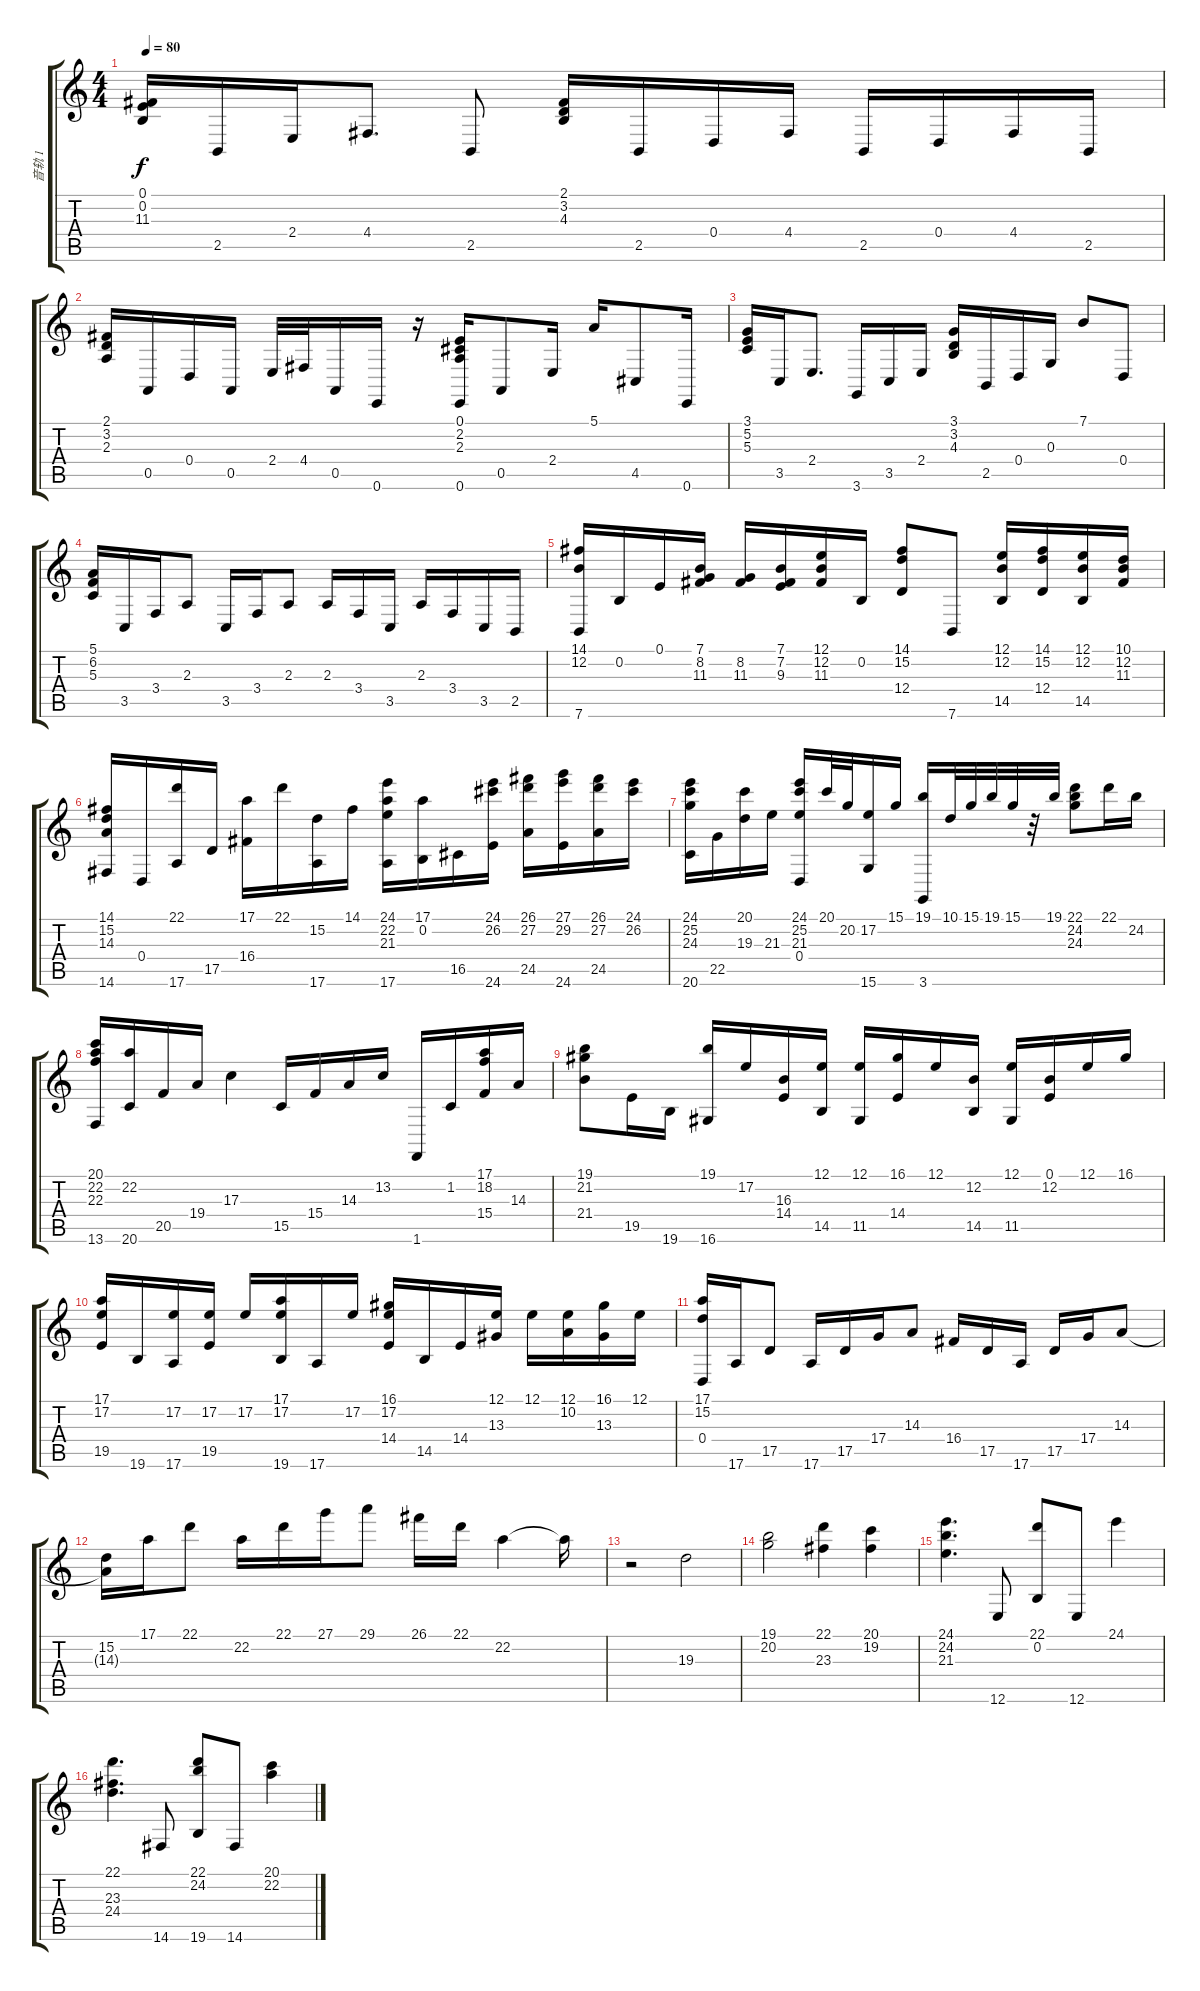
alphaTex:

\track ("音轨 1" "音轨 1") {instrument acousticgrandpiano}
\staff {score tabs}
\tuning (E4 B3 G3 D3 A2 E2) {hide}
\ts (4 4)
\tempo 80
\clef g2
\ks c
(0.1 0.2 11.3).16{dy f} 2.5.16 2.4.16 4.4.8{d} 2.5.8 (2.1 3.2 4.3).16 2.5.16 0.4.16 4.4.16 2.5.16 0.4.16 4.4.16 2.5.16 |
(2.1 3.2 2.3).16 0.5.16 0.4.16 0.5.16 2.4.32 4.4.32 0.5.16 0.6.16 r.16 (0.1 2.2 2.3 0.6).16 0.5.8 2.4.16 5.1.16 4.5.8 0.6.16 |
(3.1 5.2 5.3).16 3.5.16 2.4.8{d} 3.6.16 3.5.16 2.4.16 (3.1 3.2 4.3).16 2.5.16 0.4.16 0.3.16 7.1.8 0.4.8 |
(5.1 6.2 5.3).16 3.5.16 3.4.16 2.3.8 3.5.16 3.4.16 2.3.8 2.3.16 3.4.16 3.5.16 2.3.16 3.4.16 3.5.16 2.5.16 |
(14.1 12.2 7.6).16 0.2.16 0.1.16 (7.1 8.2 11.3).16 (8.2 11.3).16 (7.1 7.2 9.3).16 (12.1 12.2 11.3).16 0.2.16 (14.1 15.2 12.4).8 7.6.8 (12.1 12.2 14.5).16 (14.1 15.2 12.4).16 (12.1 12.2 14.5).16 (10.1 12.2 11.3).16 |
(14.1 15.2 14.3 14.6).16 0.4.16 (22.1 17.6).16 17.5.16 (17.1 16.4).16 22.1.16 (15.2 17.6).16 14.1.16 (24.1 22.2 21.3 17.6).16 (17.1 0.2).16 16.5.16 (24.1 26.2 24.6).16 (26.1 27.2 24.5).16 (27.1 29.2 24.6).16 (26.1 27.2 24.5).16 (24.1 26.2).16 |
(24.1 25.2 24.3 20.6).16 22.5.16 (20.1 19.3).16 21.3.16 (24.1 25.2 21.3 0.4).16 20.1.32 20.2.32 (17.2 15.6).16 15.1.16 (19.1 3.6).16 10.1.32 15.1.32 19.1.32 15.1.32 r.32 19.1.32 (22.1 24.2 24.3).8 22.1.16 24.2.16 |
(20.1 22.2 22.3 13.6).16 (22.2 20.6).16 20.5.16 19.4.16 17.3.4 15.5.16 15.4.16 14.3.16 13.2.16 1.6.16 1.2.16 (17.1 18.2 15.4).16 14.3.16 |
(19.1 21.2 21.4).8 19.5.16 19.6.16 (19.1 16.6).16 17.2.16 (16.3 14.4).16 (12.1 14.5).16 (12.1 11.5).16 (16.1 14.4).16 12.1.16 (12.2 14.5).16 (12.1 11.5).16 (0.1 12.2).16 12.1.16 16.1.16 |
(17.1 17.2 19.5).16 19.6.16 (17.2 17.6).16 (17.2 19.5).16 17.2.16 (17.1 17.2 19.6).16 17.6.16 17.2.16 (16.1 17.2 14.4).16 14.5.16 14.4.16 (12.1 13.3).16 12.1.16 (12.1 10.2).16 (16.1 13.3).16 12.1.16 |
(17.1 15.2 0.4).16 17.6.16 17.5.8 17.6.16 17.5.16 17.4.16 14.3.8 16.4.16 17.5.16 17.6.16 17.5.16 17.4.16 14.3.8 |
(15.2 14.3{t}).16 17.1.16 22.1.8 22.2.16 22.1.16 27.1.16 29.1.8 26.1.16 22.1.16 22.2.4 22.2{t}.16 |
r.2 19.3.2 |
(19.1 20.2).2 (22.1 23.3).4 (20.1 19.2).4 |
(24.1 24.2 21.3).4{d} 12.6.8 (22.1 0.2).8 12.6.8 24.1.4 |
(22.1 23.3 24.4).4{d} 14.6.8 (22.1 24.2 19.6).8 14.6.8 (20.1 22.2).4
